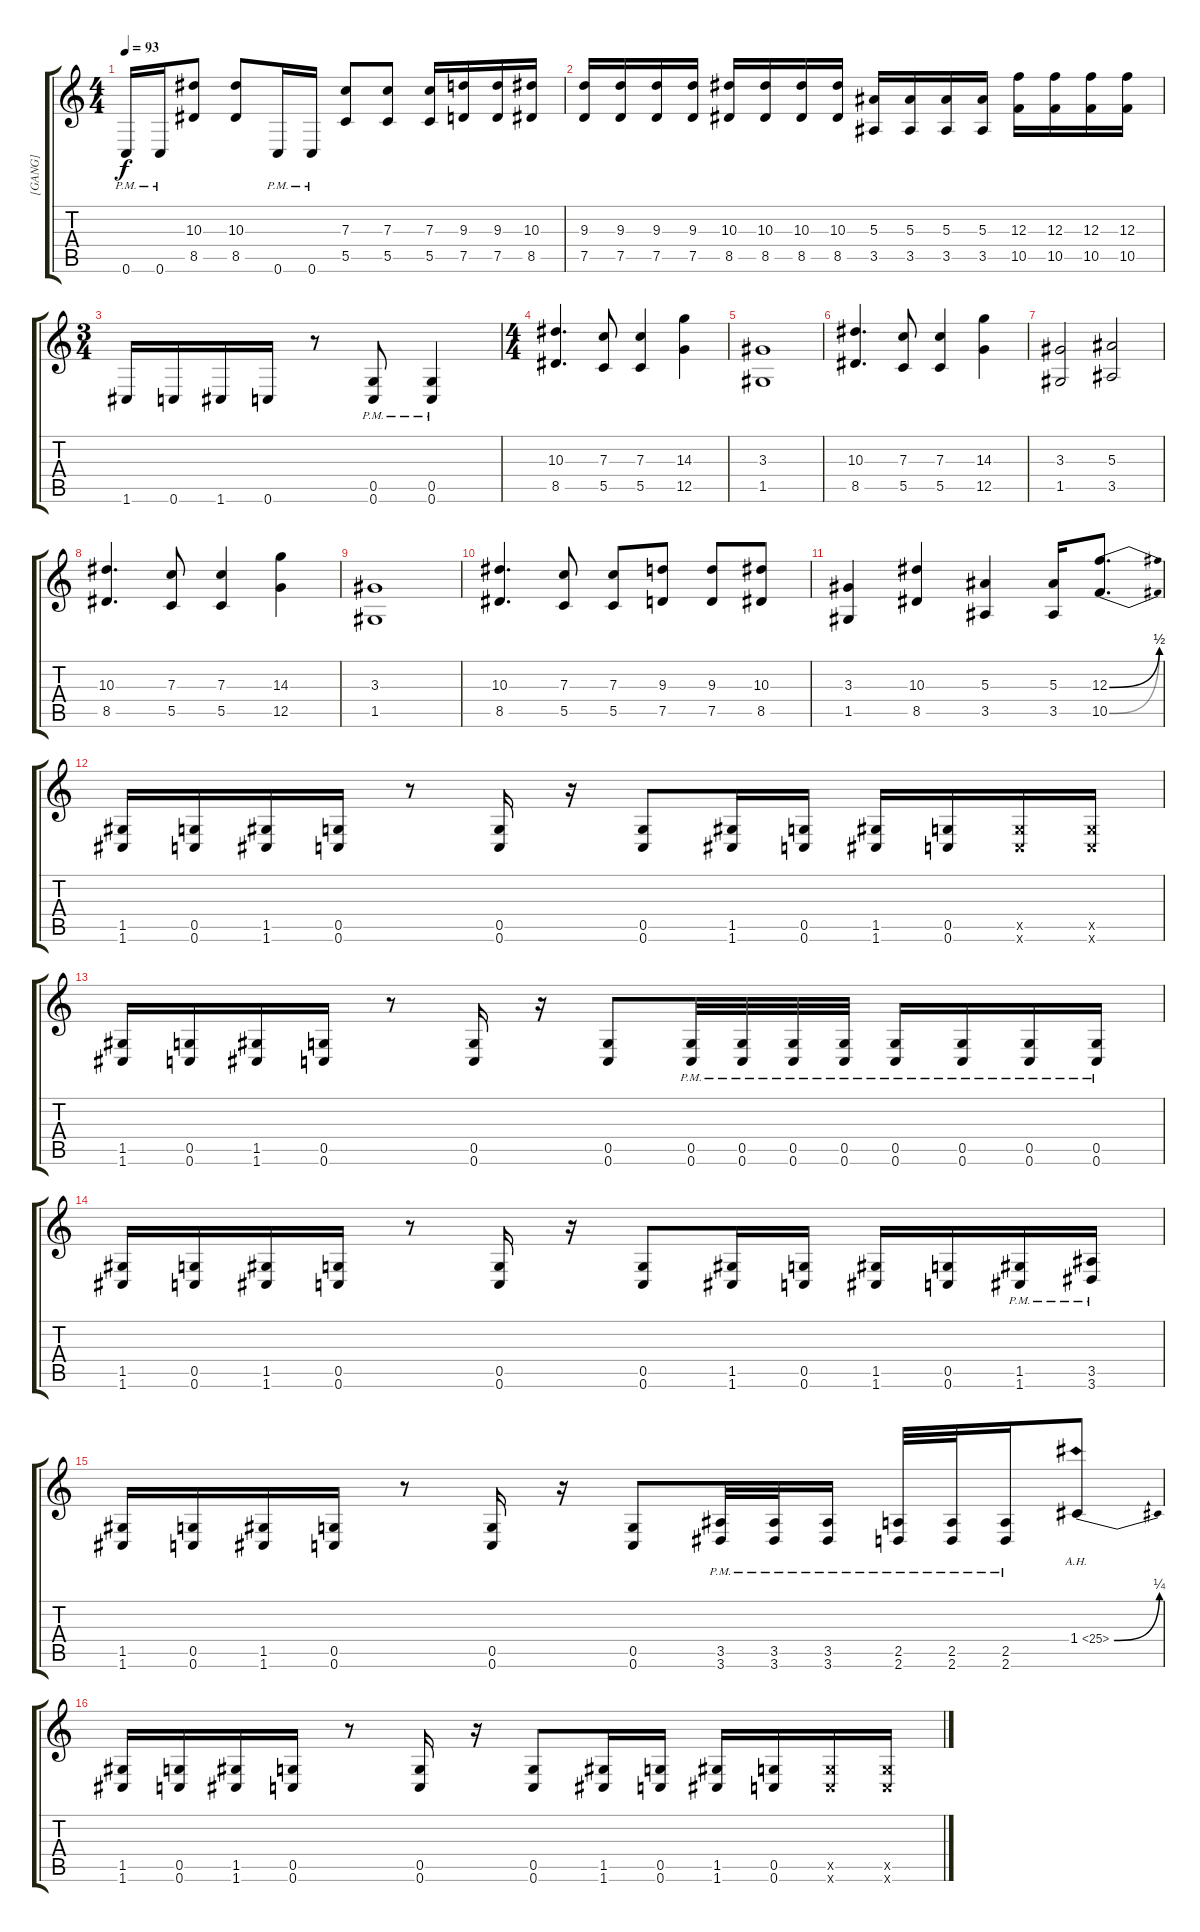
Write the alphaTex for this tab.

\track ("[GANG]" "[GANG]") {instrument distortionguitar}
\staff {score tabs}
\tuning (D4 A3 F3 C3 G2 C2) {hide}
\ts (4 4)
\tempo 93
\clef g2
\ks c
0.6{pm}.16{dy f} 0.6{pm}.16 (10.3 8.5).8 (10.3 8.5).8 0.6{pm}.16 0.6{pm}.16 (7.3 5.5).8 (7.3 5.5).8 (7.3 5.5).16 (9.3 7.5).16 (9.3 7.5).16 (10.3 8.5).16 |
(9.3 7.5).16 (9.3 7.5).16 (9.3 7.5).16 (9.3 7.5).16 (10.3 8.5).16 (10.3 8.5).16 (10.3 8.5).16 (10.3 8.5).16 (5.3 3.5).16 (5.3 3.5).16 (5.3 3.5).16 (5.3 3.5).16 (12.3 10.5).16 (12.3 10.5).16 (12.3 10.5).16 (12.3 10.5).16 |
\ts (3 4)
1.6.16 0.6.16 1.6.16 0.6.16 r.8 (0.5{pm} 0.6{pm}).8 (0.5{pm} 0.6{pm}).4 |
\ts (4 4)
(10.3 8.5).4{d} (7.3 5.5).8 (7.3 5.5).4 (14.3 12.5).4 |
(3.3 1.5).1 |
(10.3 8.5).4{d} (7.3 5.5).8 (7.3 5.5).4 (14.3 12.5).4 |
(3.3 1.5).2 (5.3 3.5).2 |
(10.3 8.5).4{d} (7.3 5.5).8 (7.3 5.5).4 (14.3 12.5).4 |
(3.3 1.5).1 |
(10.3 8.5).4{d} (7.3 5.5).8 (7.3 5.5).8 (9.3 7.5).8 (9.3 7.5).8 (10.3 8.5).8 |
(3.3 1.5).4 (10.3 8.5).4 (5.3 3.5).4 (5.3 3.5).16 (12.3{be (bend 0 0 60 2)} 10.5{be (bend 0 0 60 2)}).8{d} |
(1.5 1.6).16 (0.5 0.6).16 (1.5 1.6).16 (0.5 0.6).16 r.8 (0.5 0.6).16 r.16 (0.5 0.6).8 (1.5 1.6).16 (0.5 0.6).16 (1.5 1.6).16 (0.5 0.6).16 (0.5{x} 0.6{x}).16 (0.5{x} 0.6{x}).16 |
(1.5 1.6).16 (0.5 0.6).16 (1.5 1.6).16 (0.5 0.6).16 r.8 (0.5 0.6).16 r.16 (0.5 0.6).8 (0.5{pm} 0.6{pm}).32 (0.5{pm} 0.6{pm}).32 (0.5{pm} 0.6{pm}).32 (0.5{pm} 0.6{pm}).32 (0.5{pm} 0.6{pm}).16 (0.5{pm} 0.6{pm}).16 (0.5{pm} 0.6{pm}).16 (0.5{pm} 0.6{pm}).16 |
(1.5 1.6).16 (0.5 0.6).16 (1.5 1.6).16 (0.5 0.6).16 r.8 (0.5 0.6).16 r.16 (0.5 0.6).8 (1.5 1.6).16 (0.5 0.6).16 (1.5 1.6).16 (0.5 0.6).16 (1.5{pm} 1.6{pm}).16 (3.5{pm} 3.6{pm}).16 |
(1.5 1.6).16 (0.5 0.6).16 (1.5 1.6).16 (0.5 0.6).16 r.8 (0.5 0.6).16 r.16 (0.5 0.6).8 (3.5{pm} 3.6{pm}).32 (3.5{pm} 3.6{pm}).32 (3.5{pm} 3.6{pm}).16 (2.5{pm} 2.6{pm}).32 (2.5{pm} 2.6{pm}).32 (2.5{pm} 2.6{pm}).16 1.4{be (bend 0 0 60 1) ah 24}.8 |
(1.5 1.6).16 (0.5 0.6).16 (1.5 1.6).16 (0.5 0.6).16 r.8 (0.5 0.6).16 r.16 (0.5 0.6).8 (1.5 1.6).16 (0.5 0.6).16 (1.5 1.6).16 (0.5 0.6).16 (0.5{x} 0.6{x}).16 (0.5{x} 0.6{x}).16
